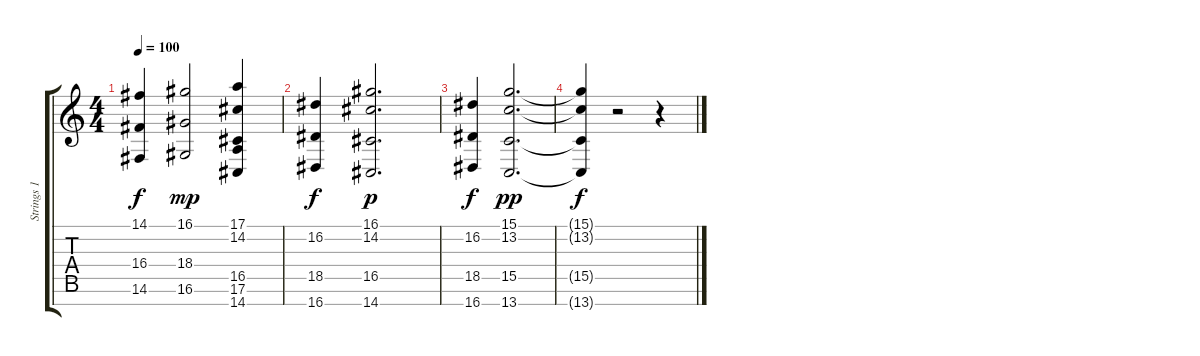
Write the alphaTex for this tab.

\track ("Strings 1" "Strings 1") {instrument stringensemble1}
\staff {score tabs}
\tuning (E4 B3 G3 D3 A2 E2 B1) {hide}
\ts (4 4)
\tempo 100
\clef g2
\ks c
(14.1{t} 16.4{t} 14.6{t}).4{dy f} (16.1 18.4 16.6).2{dy mp} (17.1 14.2 16.5 17.6 14.7).4 |
(16.2 18.5 16.7).4{dy f} (16.1 14.2 16.5 14.7).2{d dy p} |
(16.2 18.5 16.7).4{dy f} (15.1 13.2 15.5 13.7).2{d dy pp} |
(15.1{t} 13.2{t} 15.5{t} 13.7{t}).4{dy f} r.2 r.4
